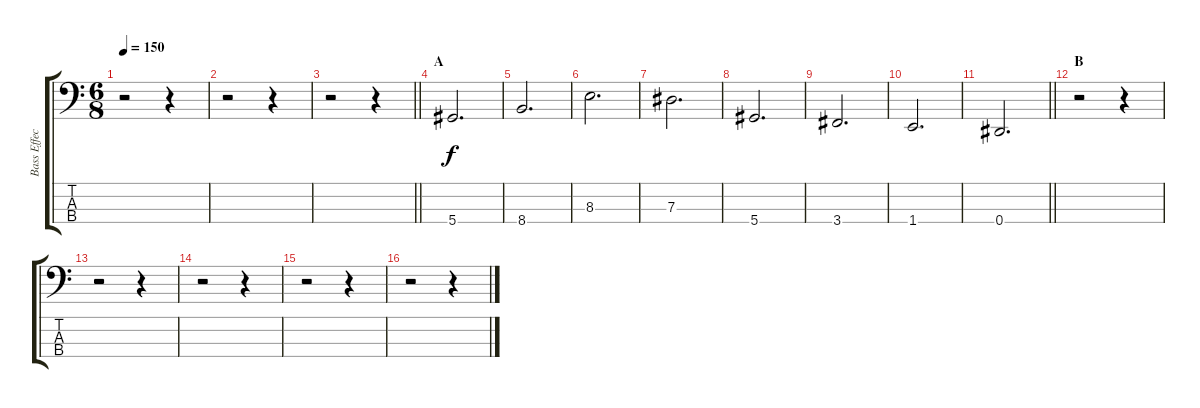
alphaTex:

\track ("Bass Effect" "Bass Effec") {instrument overdrivenguitar}
\staff {score tabs}
\tuning (Gb2 Db2 Ab1 Eb1) {hide}
\ts (6 8)
\tempo 150
\clef f4
\ks c
r.2{dy f} r.4 |
r.2 r.4 |
\barLineRight lightlight
r.2 r.4 |
\section ("" "A")
5.4.2{d} |
8.4.2{d} |
8.3.2{d} |
7.3.2{d} |
5.4.2{d} |
3.4.2{d} |
1.4.2{d} |
\barLineRight lightlight
0.4.2{d} |
\section ("" "B")
r.2 r.4 |
r.2 r.4 |
r.2 r.4 |
r.2 r.4 |
r.2 r.4
